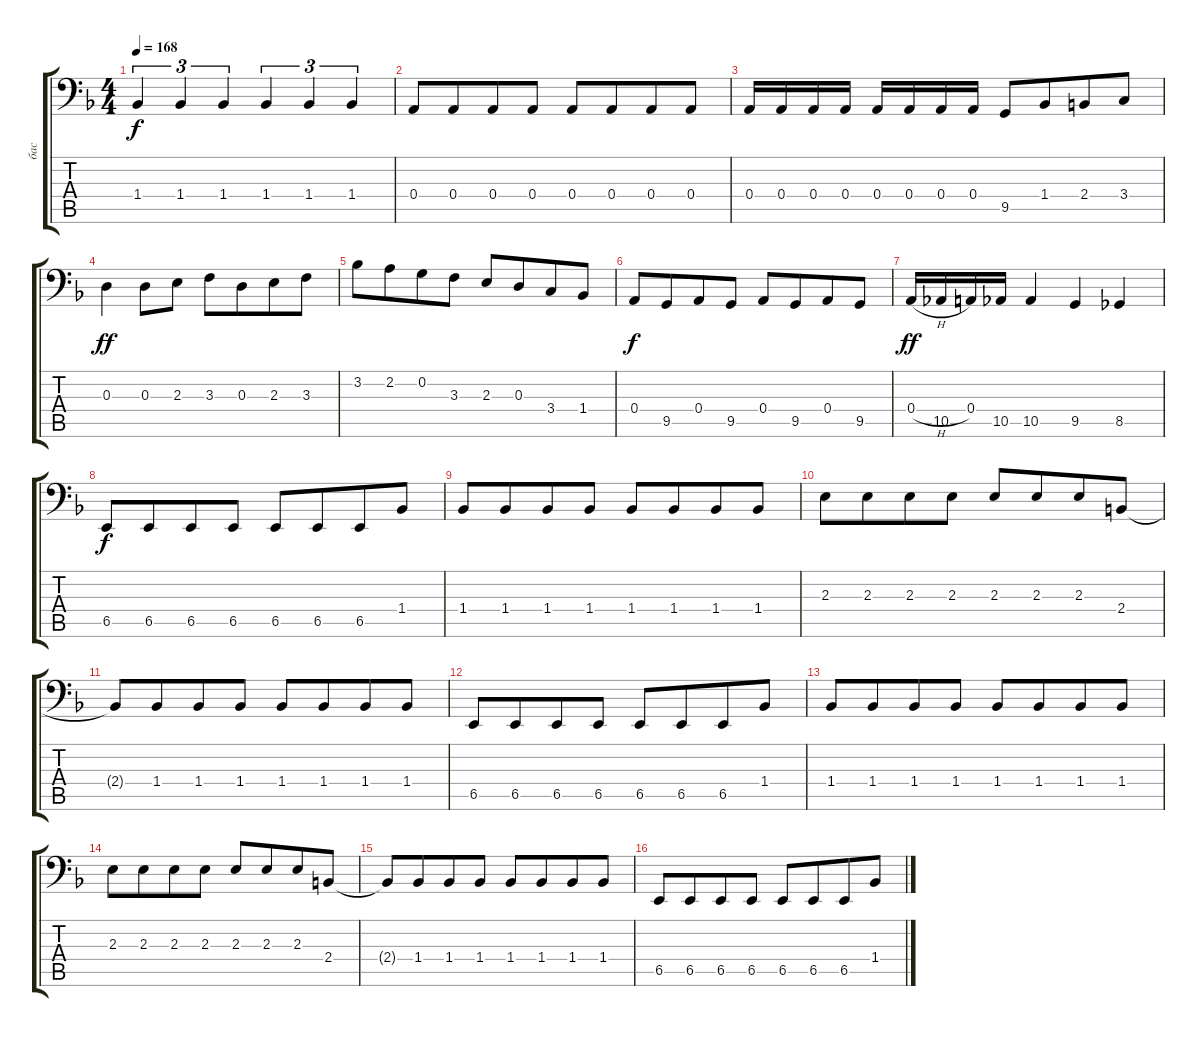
\track ("бас" "бас") {instrument electricbassfinger}
\staff {score tabs}
\tuning (C3 G2 D2 A1 Bb0 C0) {hide}
\ts (4 4)
\tempo 168
\clef f4
\ks dminor
1.4.4{tu (3 2) dy f} 1.4.4{tu (3 2)} 1.4.4{tu (3 2)} 1.4.4{tu (3 2)} 1.4.4{tu (3 2)} 1.4.4{tu (3 2)} |
0.4.8 0.4.8{beam merge} 0.4.8 0.4.8 0.4.8 0.4.8{beam merge} 0.4.8 0.4.8 |
0.4.16 0.4.16 0.4.16 0.4.16 0.4.16 0.4.16 0.4.16 0.4.16 9.5.8 1.4.8{beam merge} 2.4.8 3.4.8 |
0.3.4{dy ff} 0.3.8 2.3.8 3.3.8 0.3.8{beam merge} 2.3.8 3.3.8 |
3.2.8 2.2.8{beam merge} 0.2.8 3.3.8 2.3.8 0.3.8{beam merge} 3.4.8 1.4.8 |
0.4.8{dy f} 9.5.8{beam merge} 0.4.8 9.5.8 0.4.8 9.5.8{beam merge} 0.4.8 9.5.8 |
0.4{h}.16{dy ff} 10.5.16 0.4.16 10.5.16 10.5.4 9.5.4 8.5.4 |
6.5.8{dy f} 6.5.8{beam merge} 6.5.8 6.5.8 6.5.8 6.5.8{beam merge} 6.5.8 1.4.8 |
1.4.8 1.4.8{beam merge} 1.4.8 1.4.8 1.4.8 1.4.8{beam merge} 1.4.8 1.4.8 |
2.3.8 2.3.8{beam merge} 2.3.8 2.3.8 2.3.8 2.3.8{beam merge} 2.3.8 2.4.8 |
2.4{t}.8 1.4.8{beam merge} 1.4.8 1.4.8 1.4.8 1.4.8{beam merge} 1.4.8 1.4.8 |
6.5.8 6.5.8{beam merge} 6.5.8 6.5.8 6.5.8 6.5.8{beam merge} 6.5.8 1.4.8 |
1.4.8 1.4.8{beam merge} 1.4.8 1.4.8 1.4.8 1.4.8{beam merge} 1.4.8 1.4.8 |
2.3.8 2.3.8{beam merge} 2.3.8 2.3.8 2.3.8 2.3.8{beam merge} 2.3.8 2.4.8 |
2.4{t}.8 1.4.8{beam merge} 1.4.8 1.4.8 1.4.8 1.4.8{beam merge} 1.4.8 1.4.8 |
6.5.8 6.5.8{beam merge} 6.5.8 6.5.8 6.5.8 6.5.8{beam merge} 6.5.8 1.4.8
